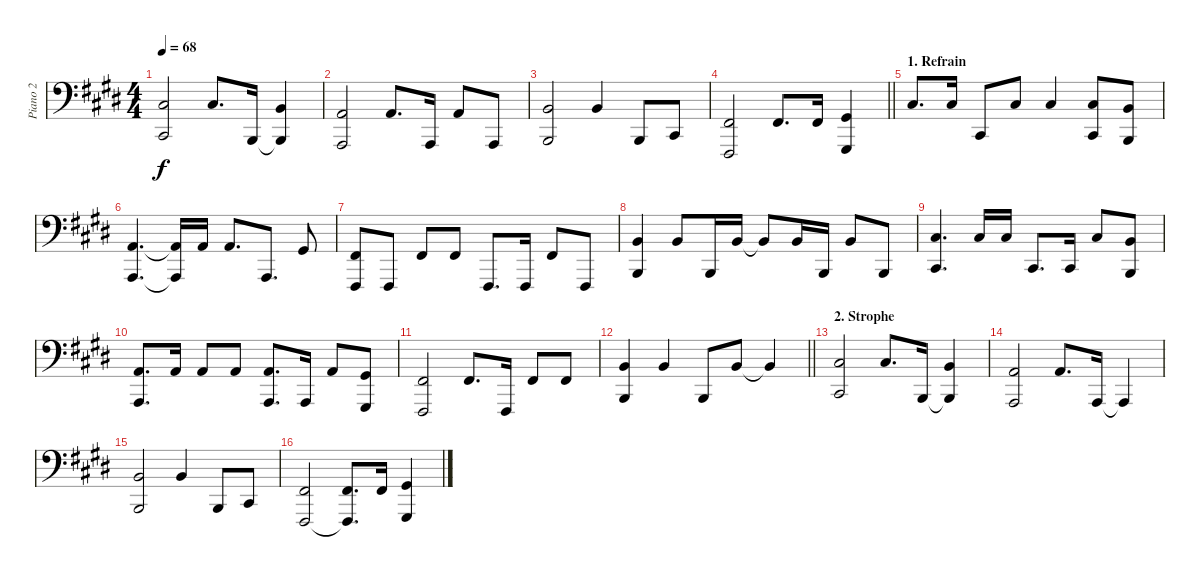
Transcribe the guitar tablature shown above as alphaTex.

\track ("Piano 2" "Piano 2") {instrument acousticgrandpiano}
\staff {score}
\tuning (G2 D2 A1 E1) {hide}
\ts (4 4)
\tempo 68
\clef f4
\ks e
(6.1 4.3).2{dy f} 6.1.8{d} 2.3.16 (4.1 2.3{t}).4 |
(2.1 0.3).2 2.1.8{d} 0.3.16 2.1.8 0.3.8 |
(4.1 2.3).2 4.1.4 2.3.8 4.3.8 |
\barLineRight lightlight
(9.3 2.4).2 4.2.8{d} 4.2.16 (1.1 4.4).4 |
\section ("" "1. Refrain")
6.1.8{d} 6.1.16 4.3.8 6.1.8 6.1.4 (6.1 4.3).8 (4.1 2.3).8 |
(2.1 0.3).4{d} (2.1{t} 0.3{t}).16 2.1.16 2.1.8{d} 0.3.8{d} 1.1.8 |
(4.2 2.4).8 2.4.8 4.2.8 4.2.8 2.4.8{d} 2.4.16 4.2.8 2.4.8 |
(4.1 2.3).4 4.1.8 2.3.16 4.1.16 4.1{t}.8 4.1.16 2.3.16 4.1.8 2.3.8 |
(6.1 4.3).4{d} 11.2.16 6.1.16 4.3.8{d} 9.4.16 6.1.8 (4.1 2.3).8 |
(2.1 0.3).8{d} 7.2.16 7.2.8 2.1.8 (2.1 0.3).8{d} 0.3.16 2.1.8 (1.1 4.4).8 |
(4.2 2.4).2 4.2.8{d} 2.4.16 4.2.8 4.2.8 |
\barLineRight lightlight
(4.1 2.3).4 4.1.4 2.3.8 4.1.8 4.1{t}.4 |
\section ("" "2. Strophe")
(6.1 4.3).2 6.1.8{d} 2.3.16 (4.1 2.3{t}).4 |
(2.1 0.3).2 2.1.8{d} 0.3.16 0.3{t}.4 |
(4.1 2.3).2 4.1.4 2.3.8 4.3.8 |
(9.3 2.4).2 (4.2 2.4{t}).8{d} 4.2.16 (1.1 4.4).4
